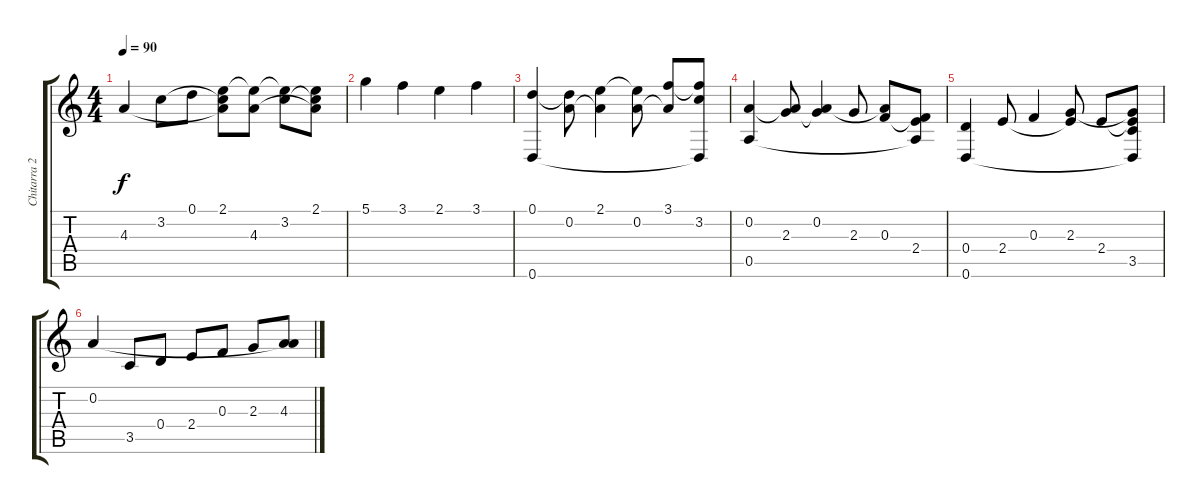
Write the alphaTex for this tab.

\track ("Chitarra 2" "Chitarra 2") {instrument acousticguitarsteel}
\staff {score tabs}
\tuning (D4 A3 F3 D3 A2 D2) {hide}
\ts (4 4)
\tempo 90
\clef g2
\ks c
4.3.4{dy f} 3.2.8 0.1.8 (2.1 3.2{t} 4.3{t}).8 (2.1{t} 4.3).8 (2.1{t} 3.2).8 (2.1 3.2{t} 4.3{t}).8 |
5.1.4 3.1.4 2.1.4 3.1.4 |
(0.1 0.6).4 (0.1{t} 0.2).8 (2.1 0.2{t}).4 (2.1{t} 0.2).8 (3.1 0.2{t}).8 (3.1{t} 3.2 0.6{t}).8 |
(0.2 0.5).4 (0.2{t} 2.3).8 (0.2 2.3{t}).4 2.3.8 (0.2{t} 0.3).8 (0.3{t} 2.4 0.5{t}).8 |
(0.4 0.6).4 2.4.8 0.3.4 (2.3 2.4{t}).8 2.4.8 (2.3{t} 2.4{t} 3.5 0.6{t}).8 |
0.2.4 3.5.8 0.4.8 2.4.8 0.3.8 2.3.8 (0.2{t} 4.3).8
